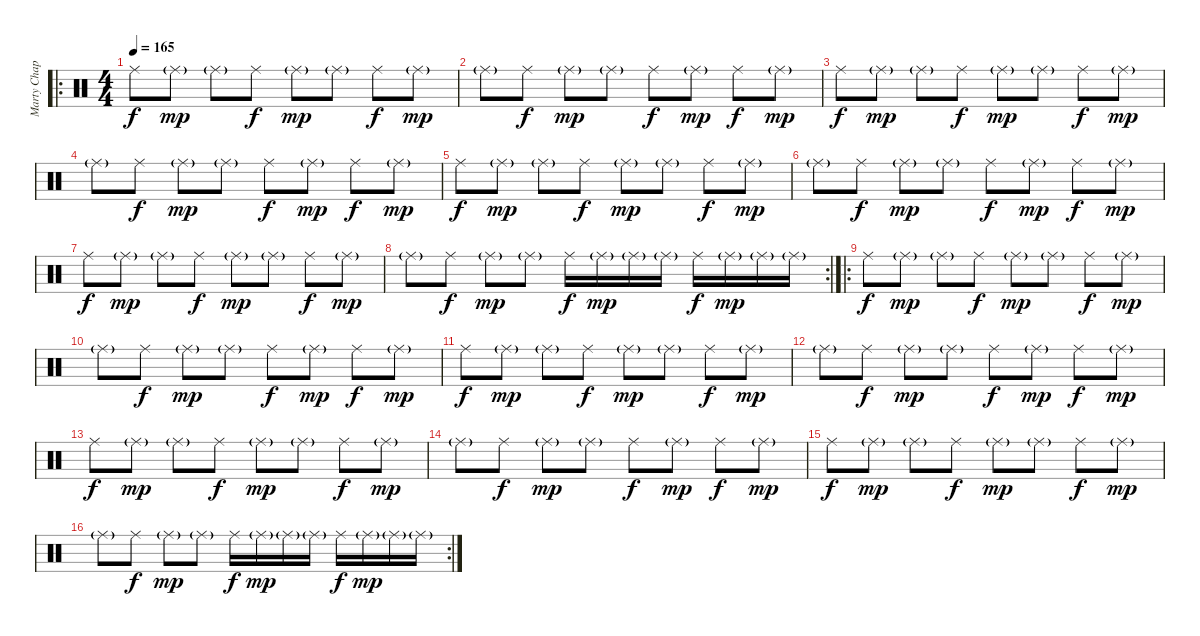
\track ("Marty Chapman (Drums)" "Marty Chap") {instrument percussion}
\staff {score}
\articulation defaults
\ro
\ts (4 4)
\tempo 165
\clef neutral
\ks c "Ride (middle)".8{dy f} "Ride (middle)"{g}.8{dy mp} "Ride (middle)"{g}.8 "Ride (middle)".8{dy f} "Ride (middle)"{g}.8{dy mp} "Ride (middle)"{g}.8 "Ride (middle)".8{dy f} "Ride (middle)"{g}.8{dy mp}
|
"Ride (middle)"{g}.8 "Ride (middle)".8{dy f} "Ride (middle)"{g}.8{dy mp} "Ride (middle)"{g}.8 "Ride (middle)".8{dy f} "Ride (middle)"{g}.8{dy mp} "Ride (middle)".8{dy f} "Ride (middle)"{g}.8{dy mp} |
"Ride (middle)".8{dy f} "Ride (middle)"{g}.8{dy mp} "Ride (middle)"{g}.8 "Ride (middle)".8{dy f} "Ride (middle)"{g}.8{dy mp} "Ride (middle)"{g}.8 "Ride (middle)".8{dy f} "Ride (middle)"{g}.8{dy mp} |
"Ride (middle)"{g}.8 "Ride (middle)".8{dy f} "Ride (middle)"{g}.8{dy mp} "Ride (middle)"{g}.8 "Ride (middle)".8{dy f} "Ride (middle)"{g}.8{dy mp} "Ride (middle)".8{dy f} "Ride (middle)"{g}.8{dy mp} |
"Ride (middle)".8{dy f} "Ride (middle)"{g}.8{dy mp} "Ride (middle)"{g}.8 "Ride (middle)".8{dy f} "Ride (middle)"{g}.8{dy mp} "Ride (middle)"{g}.8 "Ride (middle)".8{dy f} "Ride (middle)"{g}.8{dy mp} |
"Ride (middle)"{g}.8 "Ride (middle)".8{dy f} "Ride (middle)"{g}.8{dy mp} "Ride (middle)"{g}.8 "Ride (middle)".8{dy f} "Ride (middle)"{g}.8{dy mp} "Ride (middle)".8{dy f} "Ride (middle)"{g}.8{dy mp} |
"Ride (middle)".8{dy f} "Ride (middle)"{g}.8{dy mp} "Ride (middle)"{g}.8 "Ride (middle)".8{dy f} "Ride (middle)"{g}.8{dy mp} "Ride (middle)"{g}.8 "Ride (middle)".8{dy f} "Ride (middle)"{g}.8{dy mp} |
\rc 2 "Ride (middle)"{g}.8 "Ride (middle)".8{dy f} "Ride (middle)"{g}.8{dy mp} "Ride (middle)"{g}.8 "Ride (middle)".16{dy f} "Ride (middle)"{g}.16{dy mp} "Ride (middle)"{g}.16 "Ride (middle)"{g}.16 "Ride (middle)".16{dy f} "Ride (middle)"{g}.16{dy mp} "Ride (middle)"{g}.16 "Ride (middle)"{g}.16
|
\ro "Ride (middle)".8{dy f} "Ride (middle)"{g}.8{dy mp} "Ride (middle)"{g}.8 "Ride (middle)".8{dy f} "Ride (middle)"{g}.8{dy mp} "Ride (middle)"{g}.8 "Ride (middle)".8{dy f} "Ride (middle)"{g}.8{dy mp}
|
"Ride (middle)"{g}.8 "Ride (middle)".8{dy f} "Ride (middle)"{g}.8{dy mp} "Ride (middle)"{g}.8 "Ride (middle)".8{dy f} "Ride (middle)"{g}.8{dy mp} "Ride (middle)".8{dy f} "Ride (middle)"{g}.8{dy mp} |
"Ride (middle)".8{dy f} "Ride (middle)"{g}.8{dy mp} "Ride (middle)"{g}.8 "Ride (middle)".8{dy f} "Ride (middle)"{g}.8{dy mp} "Ride (middle)"{g}.8 "Ride (middle)".8{dy f} "Ride (middle)"{g}.8{dy mp} |
"Ride (middle)"{g}.8 "Ride (middle)".8{dy f} "Ride (middle)"{g}.8{dy mp} "Ride (middle)"{g}.8 "Ride (middle)".8{dy f} "Ride (middle)"{g}.8{dy mp} "Ride (middle)".8{dy f} "Ride (middle)"{g}.8{dy mp} |
"Ride (middle)".8{dy f} "Ride (middle)"{g}.8{dy mp} "Ride (middle)"{g}.8 "Ride (middle)".8{dy f} "Ride (middle)"{g}.8{dy mp} "Ride (middle)"{g}.8 "Ride (middle)".8{dy f} "Ride (middle)"{g}.8{dy mp} |
"Ride (middle)"{g}.8 "Ride (middle)".8{dy f} "Ride (middle)"{g}.8{dy mp} "Ride (middle)"{g}.8 "Ride (middle)".8{dy f} "Ride (middle)"{g}.8{dy mp} "Ride (middle)".8{dy f} "Ride (middle)"{g}.8{dy mp} |
"Ride (middle)".8{dy f} "Ride (middle)"{g}.8{dy mp} "Ride (middle)"{g}.8 "Ride (middle)".8{dy f} "Ride (middle)"{g}.8{dy mp} "Ride (middle)"{g}.8 "Ride (middle)".8{dy f} "Ride (middle)"{g}.8{dy mp} |
\rc 2 "Ride (middle)"{g}.8 "Ride (middle)".8{dy f} "Ride (middle)"{g}.8{dy mp} "Ride (middle)"{g}.8 "Ride (middle)".16{dy f} "Ride (middle)"{g}.16{dy mp} "Ride (middle)"{g}.16 "Ride (middle)"{g}.16 "Ride (middle)".16{dy f} "Ride (middle)"{g}.16{dy mp} "Ride (middle)"{g}.16 "Ride (middle)"{g}.16
